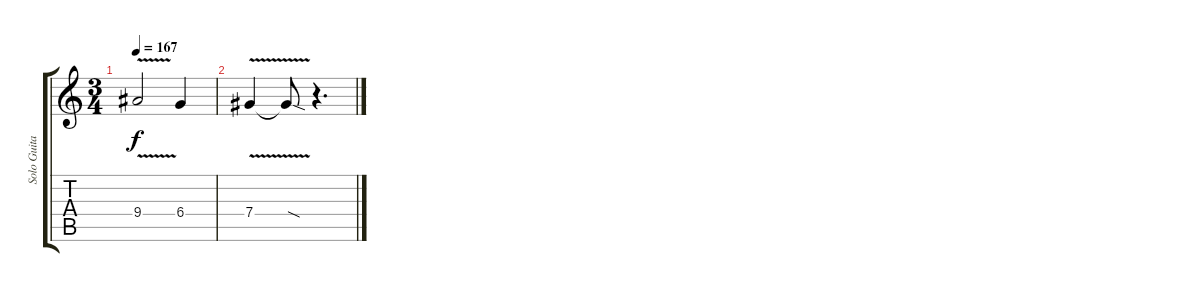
\track ("Solo Guitar" "Solo Guita") {instrument overdrivenguitar}
\staff {score tabs}
\tuning (Eb4 Bb3 Gb3 Db3 Ab2 Db2) {hide}
\ts (3 4)
\tempo 167
\clef g2
\ks c
9.4{v}.2{dy f} 6.4.4 |
7.4{v}.4 7.4{sod t}.8 r.4{d}
